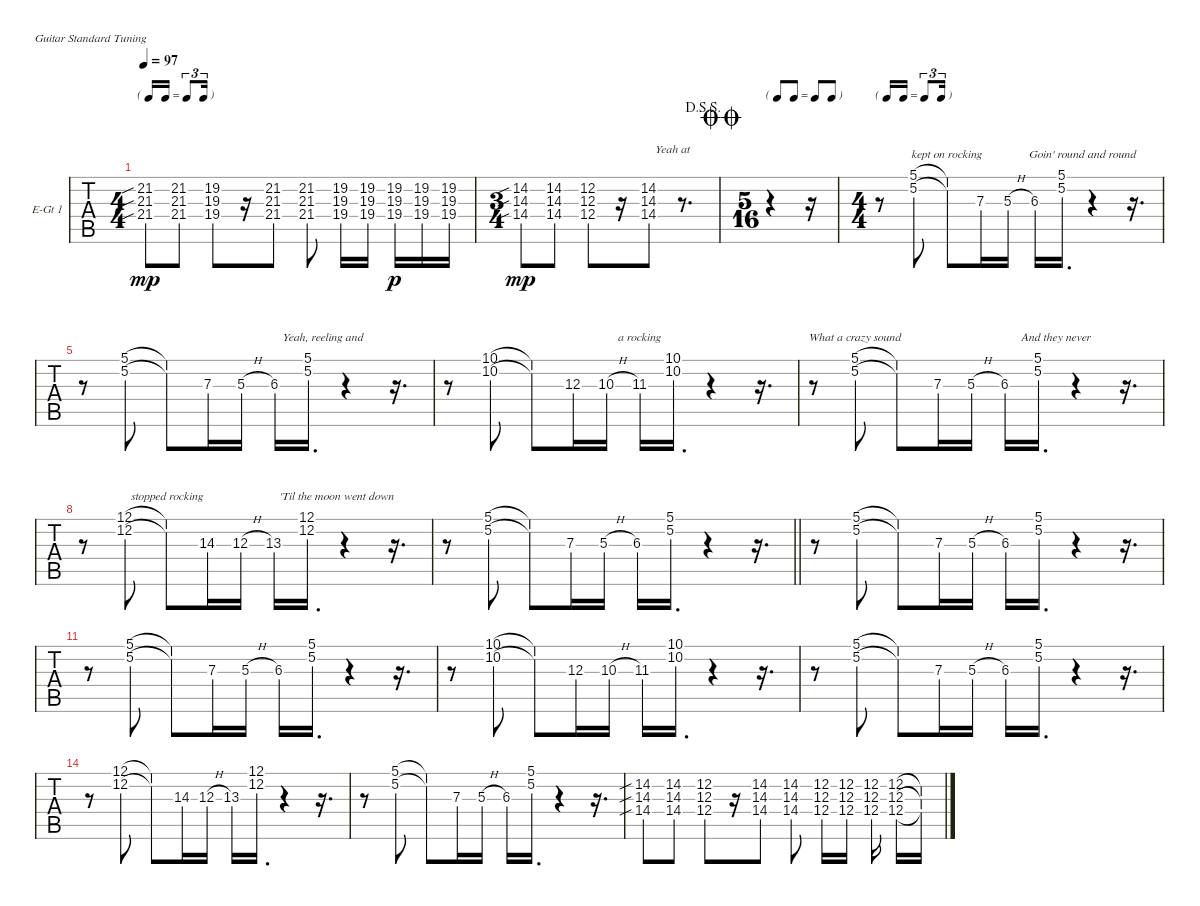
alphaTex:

\defaultSystemsLayout 4
\bracketExtendMode nobrackets
\firstSystemTrackNameOrientation horizontal
\otherSystemsTrackNameOrientation horizontal
\defaultBarNumberDisplay FirstOfSystem
\track ("Guitar 1" "E-Gt 1") {instrument distortionguitar}
\staff {tabs}
\tuning (E4 B3 G3 D3 A2 E2)
\ts (4 4)
\tf triplet16th
\tempo 97
\clef g2
\ks c
(21.3{sib st} 21.4{sib st} 21.2{sib st}).8{lyrics (0 "") lyrics (1 "") lyrics (2 "") lyrics (3 "") lyrics (4 "") dy mp} (21.3{st} 21.4{st} 21.2{st}).8{lyrics (0 "") lyrics (1 "") lyrics (2 "") lyrics (3 "") lyrics (4 "")} (19.3 19.4 19.2).8{lyrics (0 "") lyrics (1 "") lyrics (2 "") lyrics (3 "") lyrics (4 "")} r.16 (21.3{st} 21.4{st} 21.2{st}).8{lyrics (0 "") lyrics (1 "") lyrics (2 "") lyrics (3 "") lyrics (4 "")} (21.3{st} 21.4{st} 21.2{st}).8{lyrics (0 "") lyrics (1 "") lyrics (2 "") lyrics (3 "") lyrics (4 "") beam split} (19.3 19.4 19.2).16{lyrics (0 "") lyrics (1 "") lyrics (2 "") lyrics (3 "") lyrics (4 "") beam merge} (19.3 19.4 19.2).16{lyrics (0 "") lyrics (1 "") lyrics (2 "") lyrics (3 "") lyrics (4 "") beam split} (19.3 19.4 19.2).16{lyrics (0 "") lyrics (1 "") lyrics (2 "") lyrics (3 "") lyrics (4 "") dy p} (19.3 19.4 19.2).16{lyrics (0 "") lyrics (1 "") lyrics (2 "") lyrics (3 "") lyrics (4 "")} (19.3 19.4 19.2).16{lyrics (0 "") lyrics (1 "") lyrics (2 "") lyrics (3 "") lyrics (4 "")} |
\ts (3 4)
\jump dalsegnosegno
(14.3{sib st} 14.4{sib st} 14.2{sib st}).8{lyrics (0 "") lyrics (1 "") lyrics (2 "") lyrics (3 "") lyrics (4 "") dy mp} (14.3{st} 14.4{st} 14.2{st}).8{lyrics (0 "") lyrics (1 "") lyrics (2 "") lyrics (3 "") lyrics (4 "")} (12.3 12.4 12.2).8{lyrics (0 "") lyrics (1 "") lyrics (2 "") lyrics (3 "") lyrics (4 "")} r.16 (14.3{st} 14.4{st} 14.2{st}).8{lyrics (0 "") lyrics (1 "") lyrics (2 "") lyrics (3 "                Yeah at ") lyrics (4 "")} r.8{d beam split} |
\ts (5 16)
\tf none
\jump doublecoda
r.4 r.16 |
\ts (4 4)
\tf triplet16th
r.8 (5.1 5.2).8{lyrics (0 "") lyrics (1 "") lyrics (2 "") lyrics (3 "") lyrics (4 "")} (5.1{t} 5.2{t}).8{lyrics (0 "") lyrics (1 "") lyrics (2 "") lyrics (3 "") lyrics (4 "kept on rocking                           ")} 7.3.16{lyrics (0 "") lyrics (1 "") lyrics (2 "") lyrics (3 "") lyrics (4 "")} 5.3{h}.16{lyrics (0 "") lyrics (1 "") lyrics (2 "") lyrics (3 "") lyrics (4 "")} 6.3.16{lyrics (0 "") lyrics (1 "") lyrics (2 "") lyrics (3 "") lyrics (4 "")} (5.1 5.2).16{d lyrics (0 "") lyrics (1 "") lyrics (2 "") lyrics (3 "") lyrics (4 "              Goin' round and round")} r.4 r.16{d} |
r.8 (5.1 5.2).8{lyrics (0 "") lyrics (1 "") lyrics (2 "") lyrics (3 "") lyrics (4 "")} (5.1{t} 5.2{t}).8{lyrics (0 "") lyrics (1 "") lyrics (2 "") lyrics (3 "") lyrics (4 "")} 7.3.16{lyrics (0 "") lyrics (1 "") lyrics (2 "") lyrics (3 "") lyrics (4 "")} 5.3{h}.16{lyrics (0 "") lyrics (1 "") lyrics (2 "") lyrics (3 "") lyrics (4 "")} 6.3.16{lyrics (0 "") lyrics (1 "") lyrics (2 "") lyrics (3 "") lyrics (4 "")} (5.1 5.2).16{d lyrics (0 "") lyrics (1 "") lyrics (2 "") lyrics (3 "") lyrics (4 "          Yeah, reeling and")} r.4 r.16{d} |
r.8 (10.1 10.2).8{lyrics (0 "") lyrics (1 "") lyrics (2 "") lyrics (3 "") lyrics (4 "")} (10.1{t} 10.2{t}).8{lyrics (0 "") lyrics (1 "") lyrics (2 "") lyrics (3 "") lyrics (4 "")} 12.3.16{lyrics (0 "") lyrics (1 "") lyrics (2 "") lyrics (3 "") lyrics (4 "")} 10.3{h}.16{lyrics (0 "") lyrics (1 "") lyrics (2 "") lyrics (3 "") lyrics (4 "")} 11.3.16{lyrics (0 "") lyrics (1 "") lyrics (2 "") lyrics (3 "") lyrics (4 "a rocking                              ")} (10.1 10.2).16{d lyrics (0 "") lyrics (1 "") lyrics (2 "") lyrics (3 "") lyrics (4 "")} r.4 r.16{d} |
r.8 (5.1 5.2).8{lyrics (0 "") lyrics (1 "") lyrics (2 "") lyrics (3 "") lyrics (4 "What a crazy sound           ")} (5.1{t} 5.2{t}).8{lyrics (0 "") lyrics (1 "") lyrics (2 "") lyrics (3 "") lyrics (4 "")} 7.3.16{lyrics (0 "") lyrics (1 "") lyrics (2 "") lyrics (3 "") lyrics (4 "")} 5.3{h}.16{lyrics (0 "") lyrics (1 "") lyrics (2 "") lyrics (3 "") lyrics (4 "")} 6.3.16{lyrics (0 "") lyrics (1 "") lyrics (2 "") lyrics (3 "") lyrics (4 "")} (5.1 5.2).16{d lyrics (0 "") lyrics (1 "") lyrics (2 "") lyrics (3 "") lyrics (4 "            And they never")} r.4 r.16{d} |
r.8 (12.1 12.2).8{lyrics (0 "") lyrics (1 "") lyrics (2 "") lyrics (3 "") lyrics (4 "")} (12.1{t} 12.2{t}).8{lyrics (0 "") lyrics (1 "") lyrics (2 "") lyrics (3 "") lyrics (4 " stopped rocking          ")} 14.3.16{lyrics (0 "") lyrics (1 "") lyrics (2 "") lyrics (3 "") lyrics (4 "")} 12.3{h}.16{lyrics (0 "") lyrics (1 "") lyrics (2 "") lyrics (3 "") lyrics (4 "")} 13.3.16{lyrics (0 "") lyrics (1 "") lyrics (2 "") lyrics (3 "") lyrics (4 "")} (12.1 12.2).16{d lyrics (0 "") lyrics (1 "") lyrics (2 "") lyrics (3 "") lyrics (4 "                    'Til the moon went down")} r.4 r.16{d} |
\barLineRight lightlight
r.8 (5.1 5.2).8{lyrics (0 "") lyrics (1 "") lyrics (2 "") lyrics (3 "") lyrics (4 "")} (5.1{t} 5.2{t}).8{lyrics (0 "") lyrics (1 "") lyrics (2 "") lyrics (3 "") lyrics (4 "")} 7.3.16{lyrics (0 "") lyrics (1 "") lyrics (2 "") lyrics (3 "") lyrics (4 "")} 5.3{h}.16{lyrics (0 "") lyrics (1 "") lyrics (2 "") lyrics (3 "") lyrics (4 "")} 6.3.16 (5.1 5.2).16{d} r.4 r.16{d} |
\scale
0.339967 r.8 (5.1 5.2).8 (5.1{t} 5.2{t}).8 7.3.16 5.3{h}.16 6.3.16 (5.1 5.2).16{d} r.4 r.16{d} |
\scale
0.301271 r.8 (5.1 5.2).8 (5.1{t} 5.2{t}).8 7.3.16 5.3{h}.16 6.3.16 (5.1 5.2).16{d} r.4 r.16{d} |
\scale
0.358801 r.8 (10.1 10.2).8 (10.1{t} 10.2{t}).8 12.3.16 10.3{h}.16 11.3.16 (10.1 10.2).16{d} r.4 r.16{d} |
r.8 (5.1 5.2).8 (5.1{t} 5.2{t}).8 7.3.16 5.3{h}.16 6.3.16 (5.1 5.2).16{d} r.4 r.16{d} |
r.8 (12.1 12.2).8 (12.1{t} 12.2{t}).8 14.3.16 12.3{h}.16 13.3.16 (12.1 12.2).16{d} r.4 r.16{d} |
r.8 (5.1 5.2).8 (5.1{t} 5.2{t}).8 7.3.16 5.3{h}.16 6.3.16 (5.1 5.2).16{d} r.4 r.16{d} |
(14.3{sib st} 14.4{sib st} 14.2{sib st}).8 (14.3{st} 14.4{st} 14.2{st}).8 (12.3 12.4 12.2).8 r.16 (14.3{st} 14.4{st} 14.2{st}).8 (14.3{st} 14.4{st} 14.2{st}).8{beam split} (12.3 12.4 12.2).16{beam merge} (12.3 12.4 12.2).16{beam split} (12.3 12.4 12.2).16{beam split} (12.3 12.4 12.2).16{beam merge} (12.3{t} 12.4{t} 12.2{t}).16
